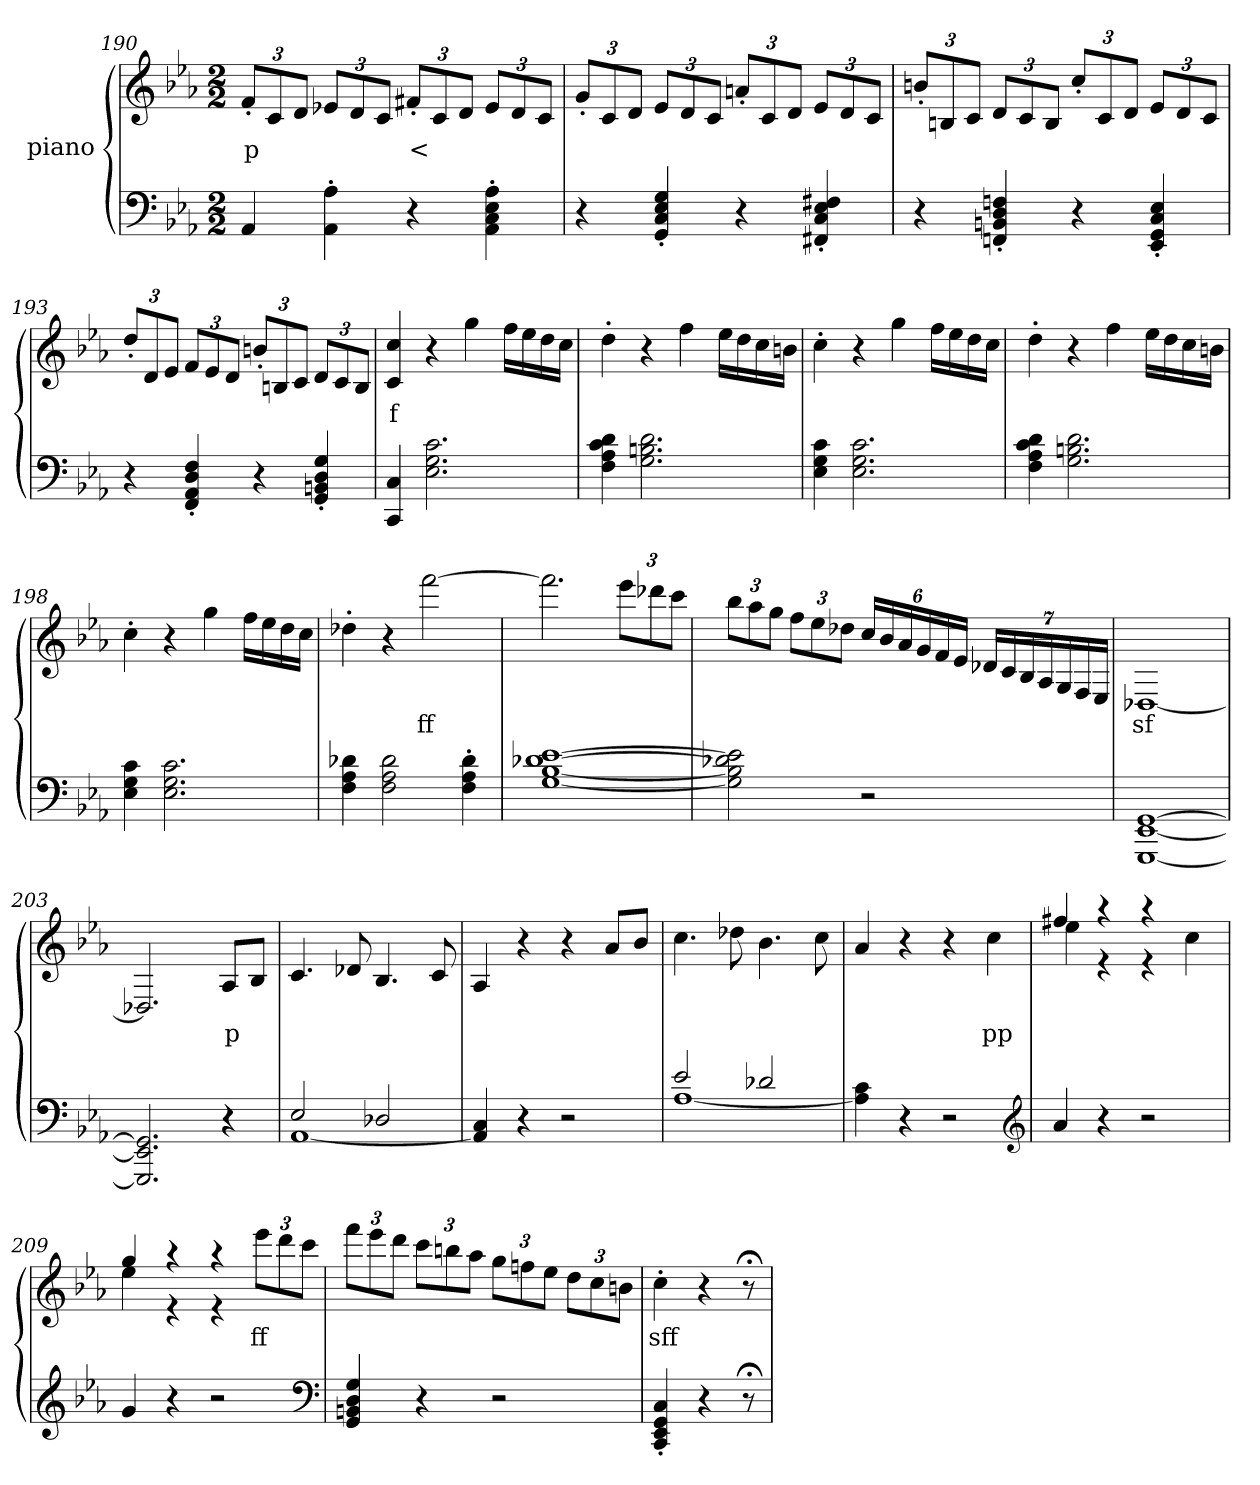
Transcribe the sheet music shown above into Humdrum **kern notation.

**kern	**kern	**text
*part2	*part1	*part1
*staff2	*staff1	*staff1
*	*I"piano	*
*clefF4	*clefG2	*
*k[b-e-a-]	*k[b-e-a-]	*
*c:	*c:	*
*M2/2	*M2/2	*
=190	=190	=190
4AA-	12f'>L	p
.	12c	.
.	12dJ	.
4AA-'> 4A-'>	12e-XL	.
.	12d	.
.	12cJ	.
4r	12f#X'>L	<
.	12c	.
.	12dJ	.
4AA-'> 4C'> 4E-'> 4A-'>	12e-L	.
.	12d	.
.	12cJ	.
=191	=191	=191
4r	12g'>L	.
.	12c	.
.	12dJ	.
4GG'> 4C'> 4E-'> 4G'>	12e-L	.
.	12d	.
.	12cJ	.
4r	12an'>L	.
.	12c	.
.	12dJ	.
4FF#X'> 4C'> 4E-'> 4F#X'>	12e-L	.
.	12d	.
.	12cJ	.
=192	=192	=192
4r	12bn'>L	.
.	12Bn	.
.	12cJ	.
4FFn'> 4BBn'> 4D'> 4Fn'>	12dL	.
.	12c	.
.	12BJ	.
4r	12cc'>L	.
.	12c	.
.	12dJ	.
4EE-'> 4GG'> 4C'> 4E-'>	12e-L	.
.	12d	.
.	12cJ	.
=193	=193	=193
4r	12dd'>L	.
.	12d	.
.	12e-J	.
4FF'> 4AA-'> 4D'> 4F'>	12fL	.
.	12e-	.
.	12dJ	.
4r	12bn'>L	.
.	12Bn	.
.	12cJ	.
4GG'> 4BBn'> 4D'> 4G'>	12dL	.
.	12c	.
.	12BJ	.
=194	=194	=194
4CC 4C	4c 4cc	f
2.E- 2.G 2.c	4r	.
.	4gg	.
.	16ffLL	.
.	16ee-	.
.	16dd	.
.	16ccJJ	.
=195	=195	=195
4F 4A- 4c 4d	4dd'>	.
2.G 2.Bn 2.d	4r	.
.	4ff	.
.	16ee-LL	.
.	16dd	.
.	16cc	.
.	16bnJJ	.
=196	=196	=196
4E- 4G 4c	4cc'>	.
2.E- 2.G 2.c	4r	.
.	4gg	.
.	16ffLL	.
.	16ee-	.
.	16dd	.
.	16ccJJ	.
=197	=197	=197
4F 4A- 4c 4d	4dd'>	.
2.G 2.Bn 2.d	4r	.
.	4ff	.
.	16ee-LL	.
.	16dd	.
.	16cc	.
.	16bnJJ	.
=198	=198	=198
4E- 4G 4c	4cc'>	.
2.E- 2.G 2.c	4r	.
.	4gg	.
.	16ffLL	.
.	16ee-	.
.	16dd	.
.	16ccJJ	.
=199	=199	=199
4F 4A- 4d-X	4dd-X'>	.
2F 2A- 2d-	4r	.
.	[2fff	ff
4F'> 4A-'> 4d-'>	.	.
=200	=200	=200
[1G [1B- [1d-X [1e-	2.fff]	.
.	12eee-L	.
.	12ddd-X	.
.	12cccJ	.
=201	=201	=201
2G] 2B-] 2d-X] 2e-]	12bb-L	.
.	12aa-	.
.	12ggJ	.
.	12ffL	.
.	12ee-	.
.	12dd-XJ	.
2r	24ccLL	.
.	24b-	.
.	24a-	.
.	24g	.
.	24f	.
.	24e-JJ	.
.	28d-LL	.
.	28c	.
.	28B-	.
.	28A-	.
.	28G	.
.	28F	.
.	28E-JJ	.
=202	=202	=202
[1GGG [1EE- [1GG	[1D-X	sf
=203	=203	=203
2.GGG] 2.EE-] 2.GG]	2.D-X]	.
4r	8A-L	p
.	8B-J	.
=204	=204	=204
*^	*	*
2E-	[1AA-	4.c	.
.	.	8d-X	.
2D-X	.	4.B-	.
.	.	8c	.
*v	*v	*	*
=205	=205	=205
4AA-] 4C	4A-	.
4r	4r	>
2r	4r	.
.	8a-L	.
.	8b-J	.
=206	=206	=206
*^	*	*
2e-	[1A-	4.cc	.
.	.	8dd-X	.
2d-X	.	4.b-	.
.	.	8cc	.
*v	*v	*	*
=207	=207	=207
4A-] 4c	4a-	.
4r	4r	.
2r	4r	.
.	4cc	pp
*clefG2	*	*
=208	=208	=208
*	*^	*
4a-	4ff#X	4ee-	.
4r	4r	4r	.
2r	4r	4r	.
.	4ryy	4cc	.
=209	=209	=209	=209
4g	4gg	4ee-	.
4r	4r	4r	.
2r	4r	4r	.
.	4ryy	12eee-L	ff
.	.	12ddd	.
.	.	12cccJ	.
*	*v	*v	*
*clefF4	*	*
=210	=210	=210
4GG 4BBn 4D 4G	12fffL	.
.	12eee-	.
.	12dddJ	.
4r	12cccL	.
.	12bbn	.
.	12aa-J	.
2r	12ggL	.
.	12ffn	.
.	12ee-J	.
.	12ddL	.
.	12cc	.
.	12bnJ	.
=211	=211	=211
4CC'> 4EE-'> 4GG'> 4C'>	4cc'>	sff
4r	4r	.
8r;<	8r;<	.
=	=	=
*-	*-	*-
